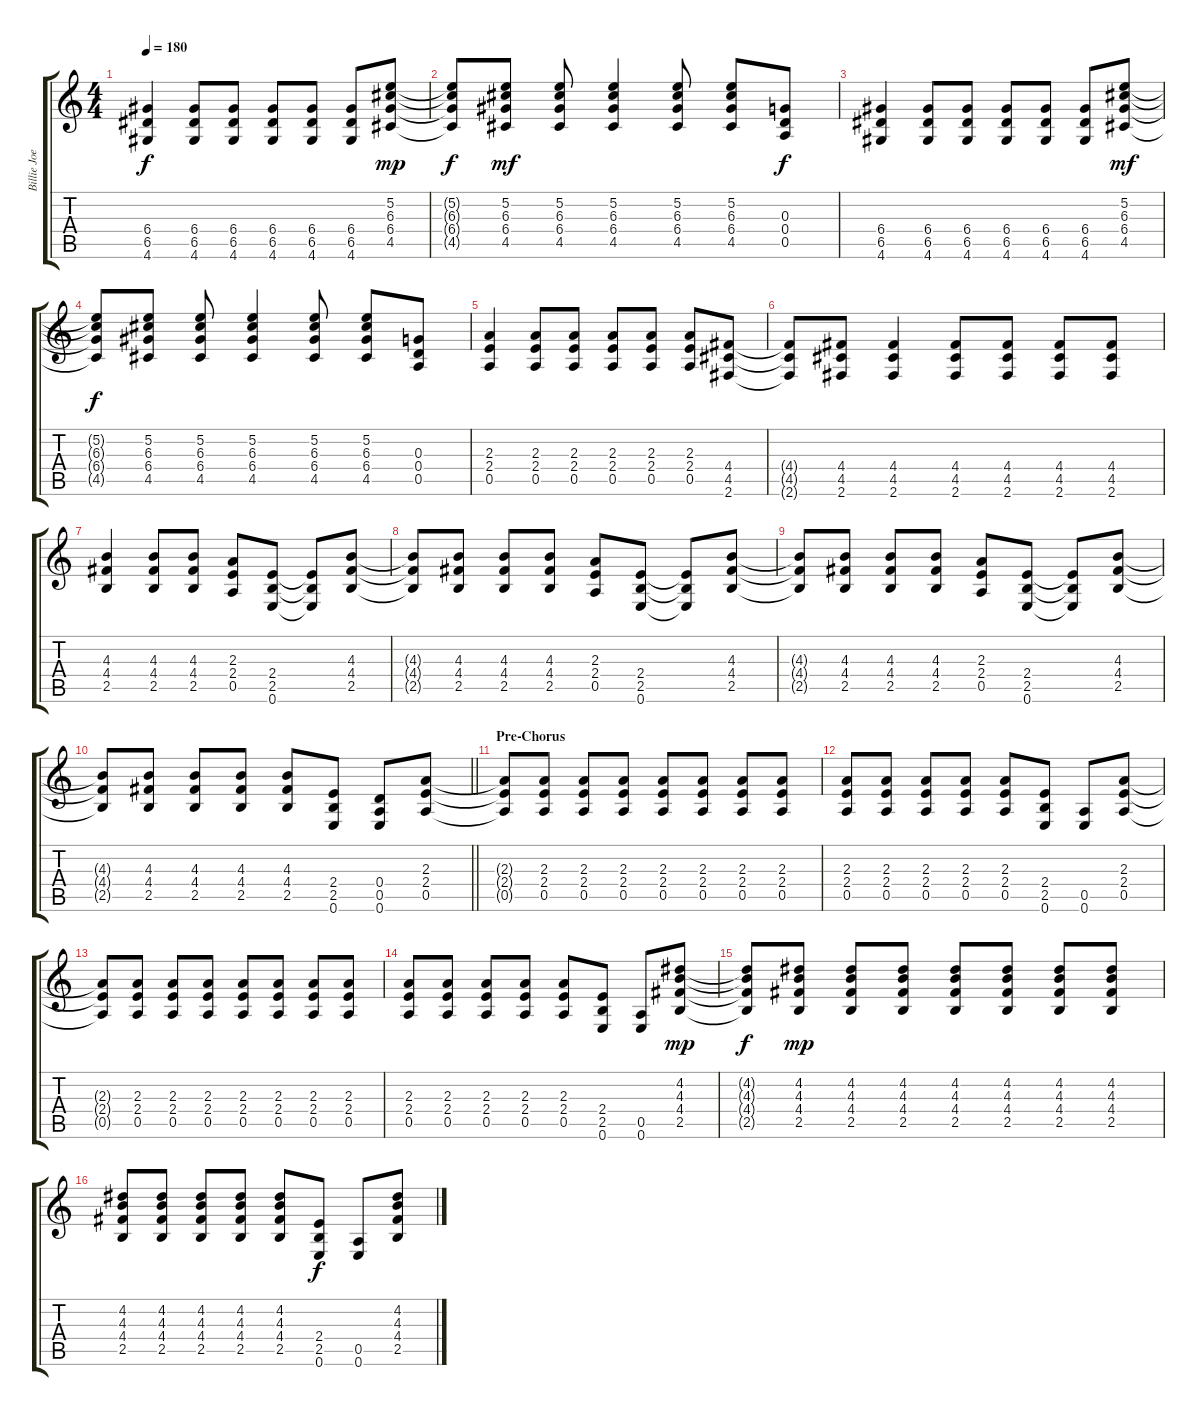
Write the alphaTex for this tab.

\track ("Billie Joe Armstrong (Guitar 1)" "Billie Joe") {instrument distortionguitar}
\staff {score tabs}
\tuning (E4 B3 G3 D3 A2 E2) {hide}
\ts (4 4)
\tempo 180
\clef g2
\ks c
(6.4 6.5 4.6).4{dy f} (6.4 6.5 4.6).8 (6.4 6.5 4.6).8 (6.4 6.5 4.6).8 (6.4 6.5 4.6).8 (6.4 6.5 4.6).8 (5.2 6.3 6.4 4.5).8{dy mp} |
(5.2{t} 6.3{t} 6.4{t} 4.5{t}).8{dy f} (5.2 6.3 6.4 4.5).8{dy mf} (5.2 6.3 6.4 4.5).8 (5.2 6.3 6.4 4.5).4 (5.2 6.3 6.4 4.5).8 (5.2 6.3 6.4 4.5).8 (0.3 0.4 0.5).8{dy f} |
(6.4 6.5 4.6).4 (6.4 6.5 4.6).8 (6.4 6.5 4.6).8 (6.4 6.5 4.6).8 (6.4 6.5 4.6).8 (6.4 6.5 4.6).8 (5.2 6.3 6.4 4.5).8{dy mf} |
(5.2{t} 6.3{t} 6.4{t} 4.5{t}).8{dy f} (5.2 6.3 6.4 4.5).8 (5.2 6.3 6.4 4.5).8 (5.2 6.3 6.4 4.5).4 (5.2 6.3 6.4 4.5).8 (5.2 6.3 6.4 4.5).8 (0.3 0.4 0.5).8 |
(2.3 2.4 0.5).4 (2.3 2.4 0.5).8 (2.3 2.4 0.5).8 (2.3 2.4 0.5).8 (2.3 2.4 0.5).8 (2.3 2.4 0.5).8 (4.4 4.5 2.6).8 |
(4.4{t} 4.5{t} 2.6{t}).8 (4.4 4.5 2.6).8 (4.4 4.5 2.6).4 (4.4 4.5 2.6).8 (4.4 4.5 2.6).8 (4.4 4.5 2.6).8 (4.4 4.5 2.6).8 |
(4.3 4.4 2.5).4 (4.3 4.4 2.5).8 (4.3 4.4 2.5).8 (2.3 2.4 0.5).8 (2.4 2.5 0.6).8 (2.4{t} 2.5{t} 0.6{t}).8 (4.3 4.4 2.5).8 |
(4.3{t} 4.4{t} 2.5{t}).8 (4.3 4.4 2.5).8 (4.3 4.4 2.5).8 (4.3 4.4 2.5).8 (2.3 2.4 0.5).8 (2.4 2.5 0.6).8 (2.4{t} 2.5{t} 0.6{t}).8 (4.3 4.4 2.5).8 |
(4.3{t} 4.4{t} 2.5{t}).8 (4.3 4.4 2.5).8 (4.3 4.4 2.5).8 (4.3 4.4 2.5).8 (2.3 2.4 0.5).8 (2.4 2.5 0.6).8 (2.4{t} 2.5{t} 0.6{t}).8 (4.3 4.4 2.5).8 |
\barLineRight lightlight
(4.3{t} 4.4{t} 2.5{t}).8 (4.3 4.4 2.5).8 (4.3 4.4 2.5).8 (4.3 4.4 2.5).8 (4.3 4.4 2.5).8 (2.4 2.5 0.6).8 (0.4 0.5 0.6).8 (2.3 2.4 0.5).8 |
\section ("" "Pre-Chorus")
(2.3{t} 2.4{t} 0.5{t}).8 (2.3 2.4 0.5).8 (2.3 2.4 0.5).8 (2.3 2.4 0.5).8 (2.3 2.4 0.5).8 (2.3 2.4 0.5).8 (2.3 2.4 0.5).8 (2.3 2.4 0.5).8 |
(2.3 2.4 0.5).8 (2.3 2.4 0.5).8 (2.3 2.4 0.5).8 (2.3 2.4 0.5).8 (2.3 2.4 0.5).8 (2.4 2.5 0.6).8 (0.5 0.6).8 (2.3 2.4 0.5).8 |
(2.3{t} 2.4{t} 0.5{t}).8 (2.3 2.4 0.5).8 (2.3 2.4 0.5).8 (2.3 2.4 0.5).8 (2.3 2.4 0.5).8 (2.3 2.4 0.5).8 (2.3 2.4 0.5).8 (2.3 2.4 0.5).8 |
(2.3 2.4 0.5).8 (2.3 2.4 0.5).8 (2.3 2.4 0.5).8 (2.3 2.4 0.5).8 (2.3 2.4 0.5).8 (2.4 2.5 0.6).8 (0.5 0.6).8 (4.2 4.3 4.4 2.5).8{dy mp} |
(4.2{t} 4.3{t} 4.4{t} 2.5{t}).8{dy f} (4.2 4.3 4.4 2.5).8{dy mp} (4.2 4.3 4.4 2.5).8 (4.2 4.3 4.4 2.5).8 (4.2 4.3 4.4 2.5).8 (4.2 4.3 4.4 2.5).8 (4.2 4.3 4.4 2.5).8 (4.2 4.3 4.4 2.5).8 |
(4.2 4.3 4.4 2.5).8 (4.2 4.3 4.4 2.5).8 (4.2 4.3 4.4 2.5).8 (4.2 4.3 4.4 2.5).8 (4.2 4.3 4.4 2.5).8 (2.4 2.5 0.6).8{dy f} (0.5 0.6).8 (4.2 4.3 4.4 2.5).8
